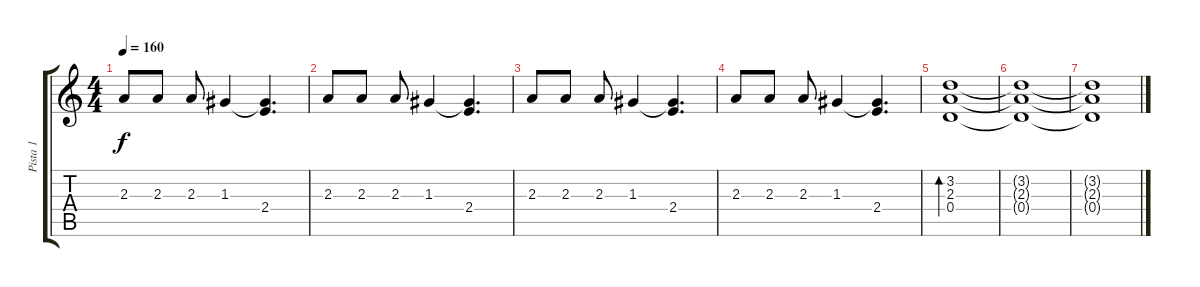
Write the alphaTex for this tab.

\track ("Pista 1" "Pista 1") {instrument distortionguitar}
\staff {score tabs}
\tuning (E4 B3 G3 D3 A2 D2) {hide}
\ts (4 4)
\tempo 160
\clef g2
\ks c
2.3.8{dy f} 2.3.8 2.3.8 1.3.4 (1.3{t} 2.4).4{d} |
2.3.8 2.3.8 2.3.8 1.3.4 (1.3{t} 2.4).4{d} |
2.3.8 2.3.8 2.3.8 1.3.4 (1.3{t} 2.4).4{d} |
2.3.8 2.3.8 2.3.8 1.3.4 (1.3{t} 2.4).4{d} |
(3.2 2.3 0.4).1{bd 480} |
(3.2{t} 2.3{t} 0.4{t}).1 |
(3.2{t} 2.3{t} 0.4{t}).1
